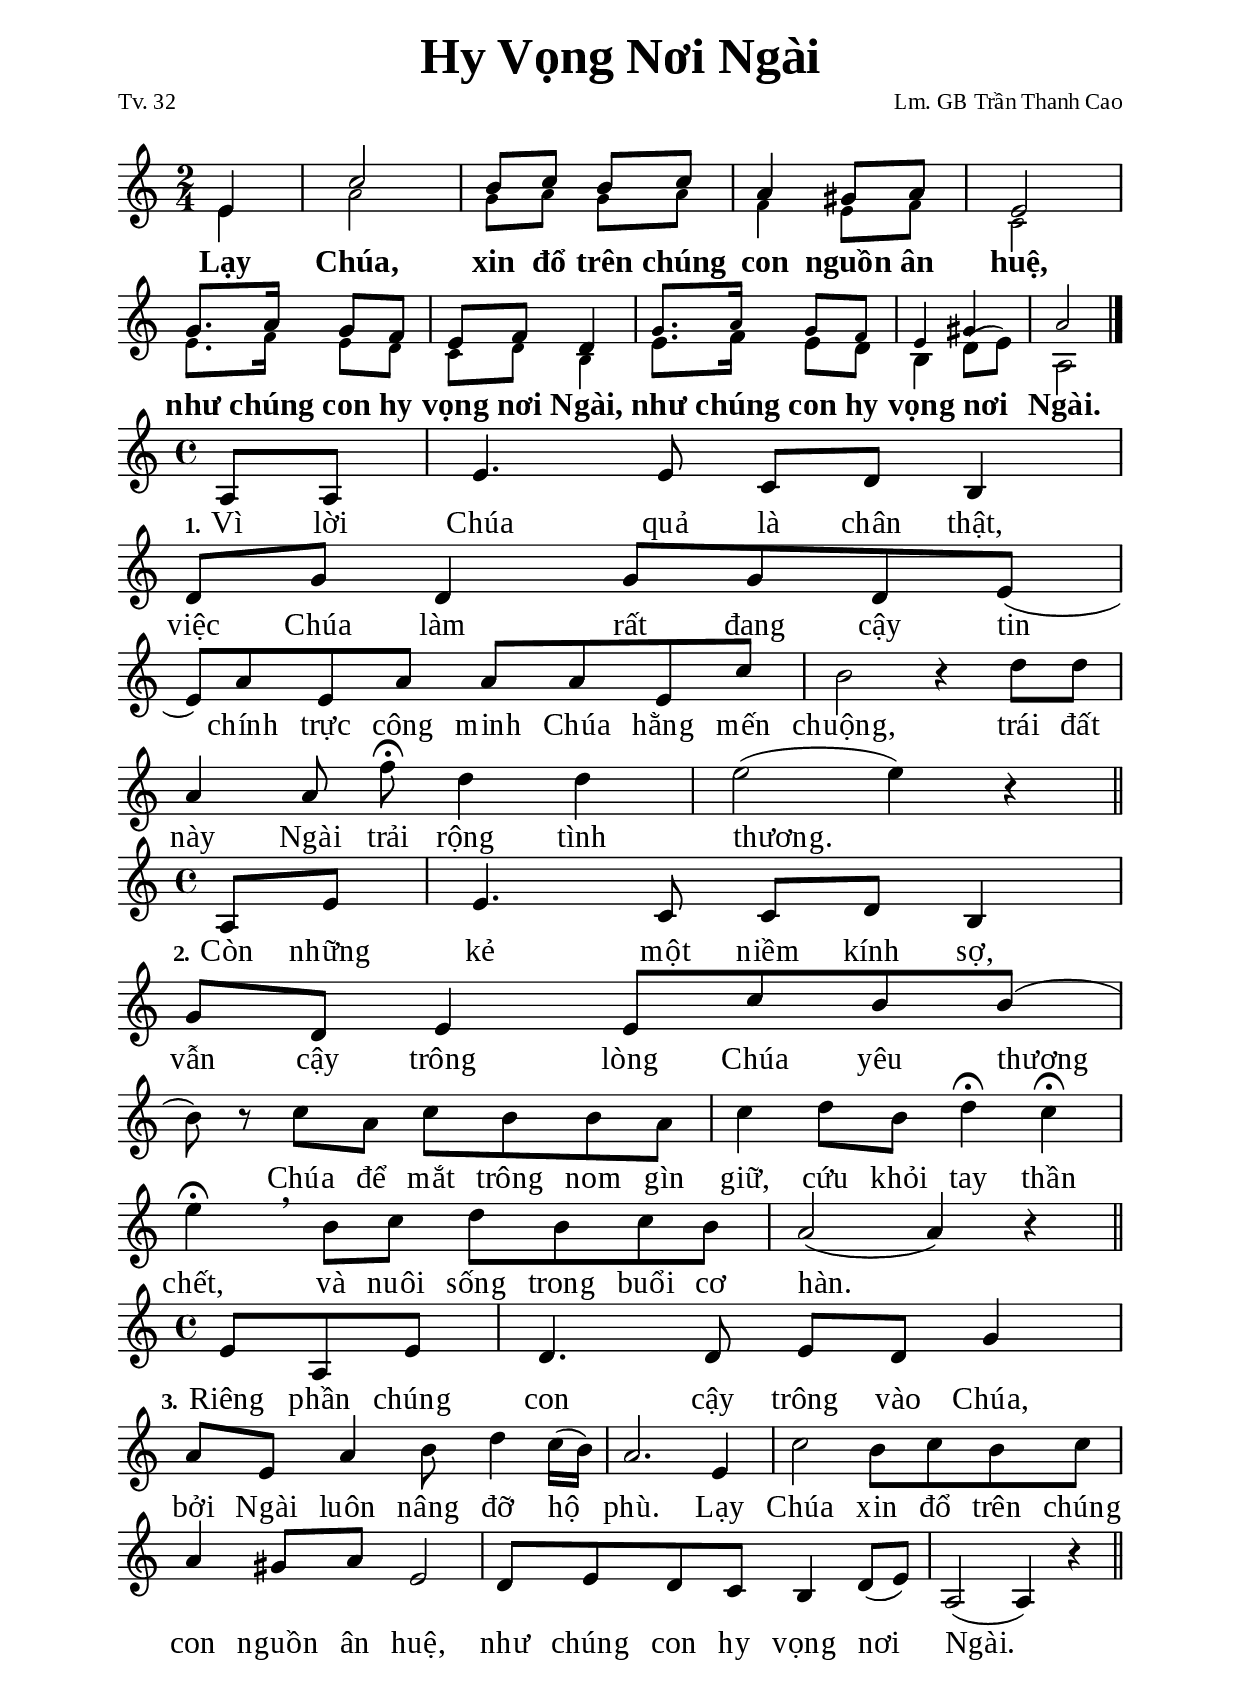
% Cài đặt chung
\version "2.20.0"
\include "english.ly"

\header {
  title = \markup { \fontsize #3 "Hy Vọng Nơi Ngài" }
  poet = "Tv. 32"
  composer = "Lm. GB Trần Thanh Cao"
  arranger = " "
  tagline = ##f
}

\paper {
  #(set-paper-size "a4")
  top-margin = 10\mm
  bottom-margin = 10\mm
  left-margin = 20\mm
  right-margin = 20\mm
  indent = #0
  #(define fonts
    (make-pango-font-tree
      "Liberation Serif"
      "Liberation Serif"
      "Liberation Serif"
      (/ 20 20)))
  page-count = #1
}

% Nhạc điệp khúc
nhacDiepKhucSop = \relative c' {
  \stemUp
  \partial 4 e4 |
  c'2 |
  b8 c b c |
  a4 gs8 a |
  e2 |
  g8. a16 g8 f |
  e f d4 |
  \stemDown
  e8. f16 e8 d |
  b4 d8 ^(e) 
  a,2 \bar "|."
}

nhacDiepKhucBas = \relative c' {
  \stemDown
  \partial 4 e4 |
  a2 |
  g8 a g a |
  f4 e8 f |
  c2 |
  e8. f16 e8 d |
  c d b4 |
  \stemUp
  g'8. a16 g8 f |
  e4 gs |
  a2
}

% Nhạc phiên khúc
nhacPhienKhucMot = \relative c' {
  \partial 4 a8 a |
  e'4. e8 c d b4 |
  d8 g d4 g8 g d e ( |
  e) a e a a a e c' |
  b2 r4 d8 d |
  a4
  \autoBeamOff
  a8 f' \fermata
  \autoBeamOn
  d4 d |
  e2 (e4) r \bar "||"
}

nhacPhienKhucHai = \relative c' {
  \partial 4 a8 e' |
  e4. c8 c d b4 |
  g'8 d e4 e8 c' b b ( |
  b) r c a c b b a |
  c4 d8 b d4 \fermata c \fermata |
  e \fermata \breathe b8 c d b c b |
  a2 (a4) r \bar "||"
}

nhacPhienKhucBa = \relative c' {
  \partial 4. e8 a, e' |
  d4. d8 e d g4 |
  a8 e a4 b8 d4 c16 (b) |
  a2. e4 |
  c'2 b8 c b c |
  a4 gs8 a e2 |
  d8 e d c b4 d8 (e) |
  a,2 (a4) r \bar "||"
}

% Lời điệp khúc
loiDiepKhuc = \lyricmode {
  Lạy Chúa, xin đổ trên chúng con nguồn ân huệ,
  như chúng con hy vọng nơi Ngài,
  như chúng con hy vọng nơi Ngài.
}

% Lời phiên khúc
loiPhienKhucMot = \lyricmode {
  \set stanza = #"1."
  Vì lời Chúa quả là chân thật,
  việc Chúa làm rất đang cậy tin
  chính trực công minh Chúa hằng mến chuộng,
  trái đất này Ngài trải rộng tình thương.
}

loiPhienKhucHai = \lyricmode {
  \set stanza = #"2."
  Còn những kẻ một niềm kính sợ,
  vẫn cậy trông lòng Chúa yêu thương
  Chúa để mắt trông nom gìn giữ,
  cứu khỏi tay thần chết,
  và nuôi sống trong buổi cơ hàn.
}

loiPhienKhucBa = \lyricmode {
  \set stanza = #"3."
  Riêng phần chúng con cậy trông vào Chúa,
  bởi Ngài luôn nâng đỡ hộ phù.
  Lạy Chúa xin đổ trên chúng con nguồn ân huệ,
  như chúng con hy vọng nơi Ngài.
}


% Dàn trang
\score {
  \new ChoirStaff <<
    \new Staff = diepKhuc \with {
        \consists "Merge_rests_engraver"
        \magnifyStaff #(magstep +1)
      }
      <<
      \new Voice = beSop {
        \voiceOne \key c \major \time 2/4 \nhacDiepKhucSop
      }
      \new Voice = beBas {
        \override NoteHead.font-size = #-2
        \voiceTwo \key c \major \time 2/4 \nhacDiepKhucBas
      }
    >>
    \new Lyrics \lyricsto beSop \loiDiepKhuc
  >>
  \layout {
    \override Lyrics.LyricText.font-series = #'bold
    \override Lyrics.LyricText.font-size = #+3
    \override Lyrics.LyricSpace.minimum-distance = #0.8
    \override Score.BarNumber.break-visibility = ##(#f #f #f)
    \override Score.SpacingSpanner.uniform-stretching = ##t
  }
}

\score {
  \new ChoirStaff <<
    \new Staff = phienKhuc \with {
        \magnifyStaff #(magstep +1)
      }
      <<
      \new Voice = beSop {
        \key c \major \time 4/4 \nhacPhienKhucMot
      }
    >>
    \new Lyrics \lyricsto beSop \loiPhienKhucMot
  >>
  \layout {
    \override Lyrics.LyricText.font-size = #+3
    \override Lyrics.LyricSpace.minimum-distance = #2.0
    \override Score.BarNumber.break-visibility = ##(#f #f #f)
    \override Score.SpacingSpanner.uniform-stretching = ##t
  }
}

\score {
  \new ChoirStaff <<
    \new Staff = phienKhuc \with {
        \magnifyStaff #(magstep +1)
      }
      <<
      \new Voice = beSop {
        \key c \major \time 4/4 \nhacPhienKhucHai
      }
    >>
    \new Lyrics \lyricsto beSop \loiPhienKhucHai
  >>
  \layout {
    \override Lyrics.LyricText.font-size = #+3
    \override Lyrics.LyricSpace.minimum-distance = #2.0
    \override Score.BarNumber.break-visibility = ##(#f #f #f)
    \override Score.SpacingSpanner.uniform-stretching = ##t
  }
}

\score {
  \new ChoirStaff <<
    \new Staff = phienKhuc \with {
        \magnifyStaff #(magstep +1)
      }
      <<
      \new Voice = beSop {
        \key c \major \time 4/4 \nhacPhienKhucBa
      }
    >>
    \new Lyrics \lyricsto beSop \loiPhienKhucBa
  >>
  \layout {
    \override Lyrics.LyricText.font-size = #+3
    \override Lyrics.LyricSpace.minimum-distance = #2.0
    \override Score.BarNumber.break-visibility = ##(#f #f #f)
    \override Score.SpacingSpanner.uniform-stretching = ##t
  }
}
